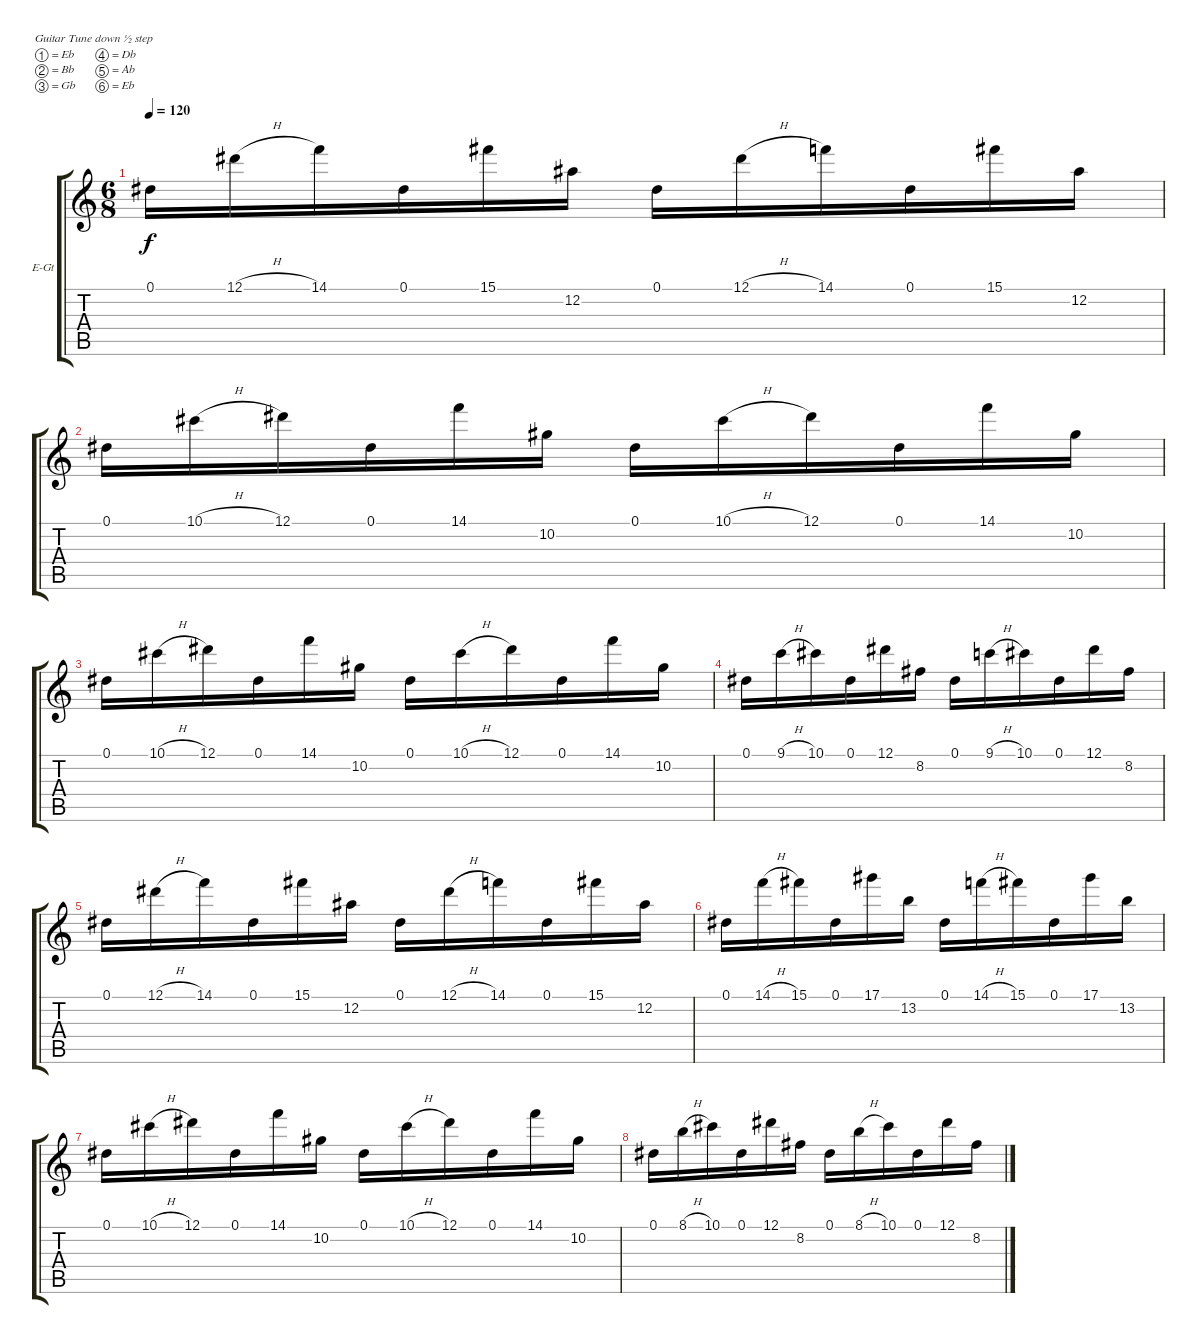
\defaultSystemsLayout 4
\bracketExtendMode groupsimilarinstruments
\firstSystemTrackNameOrientation horizontal
\otherSystemsTrackNameOrientation horizontal
\track ("Luke Hoskin" "E-Gt") {instrument distortionguitar}
\staff {score tabs}
\tuning (Eb4 Bb3 Gb3 Db3 Ab2 Eb2)
\ts (6 8)
\tempo 120
\clef g2
\ks c
0.1.16{dy f} 12.1{h}.16 14.1.16 0.1.16 15.1.16 12.2.16 0.1.16 12.1{h}.16 14.1.16 0.1.16 15.1.16 12.2.16 |
0.1.16 10.1{h}.16 12.1.16 0.1.16 14.1.16 10.2.16 0.1.16 10.1{h}.16 12.1.16 0.1.16 14.1.16 10.2.16 |
0.1.16 10.1{h}.16 12.1.16 0.1.16 14.1.16 10.2.16 0.1.16 10.1{h}.16 12.1.16 0.1.16 14.1.16 10.2.16 |
0.1.16 9.1{h}.16 10.1.16 0.1.16 12.1.16 8.2.16 0.1.16 9.1{h}.16 10.1.16 0.1.16 12.1.16 8.2.16 |
0.1.16 12.1{h}.16 14.1.16 0.1.16 15.1.16 12.2.16 0.1.16 12.1{h}.16 14.1.16 0.1.16 15.1.16 12.2.16 |
0.1.16 14.1{h}.16 15.1.16 0.1.16 17.1.16 13.2.16 0.1.16 14.1{h}.16 15.1.16 0.1.16 17.1.16 13.2.16 |
0.1.16 10.1{h}.16 12.1.16 0.1.16 14.1.16 10.2.16 0.1.16 10.1{h}.16 12.1.16 0.1.16 14.1.16 10.2.16 |
0.1.16 8.1{h}.16 10.1.16 0.1.16 12.1.16 8.2.16 0.1.16 8.1{h}.16 10.1.16 0.1.16 12.1.16 8.2.16
